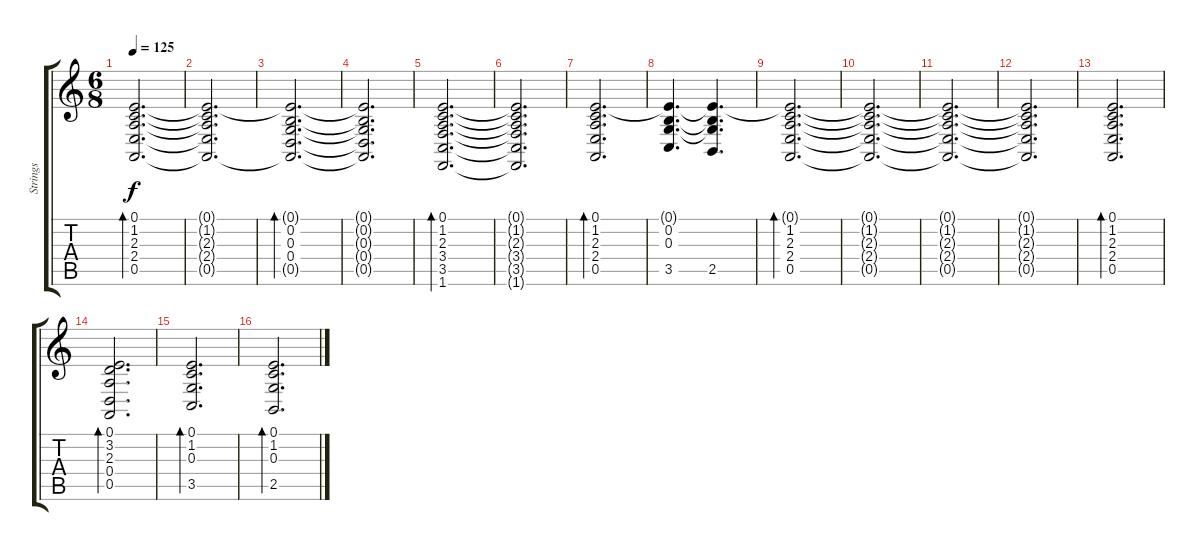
\track ("Strings" "Strings") {instrument stringensemble1}
\staff {score tabs}
\tuning (E4 B3 G3 D3 A2 E2) {hide}
\ts (6 8)
\tempo 125
\clef g2
\ks c
(0.1{t} 1.2 2.3 2.4 0.5{t}).2{d bd 480 dy f} |
(0.1{t} 1.2{t} 2.3{t} 2.4{t} 0.5{t}).2{d} |
(0.1{t} 0.2 0.3 0.4 0.5{t}).2{d bd 480} |
(0.1{t} 0.2{t} 0.3{t} 0.4{t} 0.5{t}).2{d} |
(0.1 1.2 2.3 3.4 3.5 1.6).2{d bd 480} |
(0.1{t} 1.2{t} 2.3{t} 3.4{t} 3.5{t} 1.6{t}).2{d} |
(0.1 1.2 2.3 2.4 0.5).2{d bd 480} |
(0.1{t} 0.2 0.3 3.5).4{d} (0.1{t} 0.2{t} 0.3{t} 2.5).4{d} |
(0.1{t} 1.2 2.3 2.4 0.5).2{d bd 480} |
(0.1{t} 1.2{t} 2.3{t} 2.4{t} 0.5{t}).2{d} |
(0.1{t} 1.2{t} 2.3{t} 2.4{t} 0.5{t}).2{d} |
(0.1{t} 1.2{t} 2.3{t} 2.4{t} 0.5{t}).2{d} |
(0.1 1.2 2.3 2.4 0.5).2{d bd 480} |
(0.1 3.2 2.3 0.4 0.5).2{d bd 480} |
(0.1 1.2 0.3 3.5).2{d bd 480} |
(0.1 1.2 0.3 2.5).2{d bd 480}
